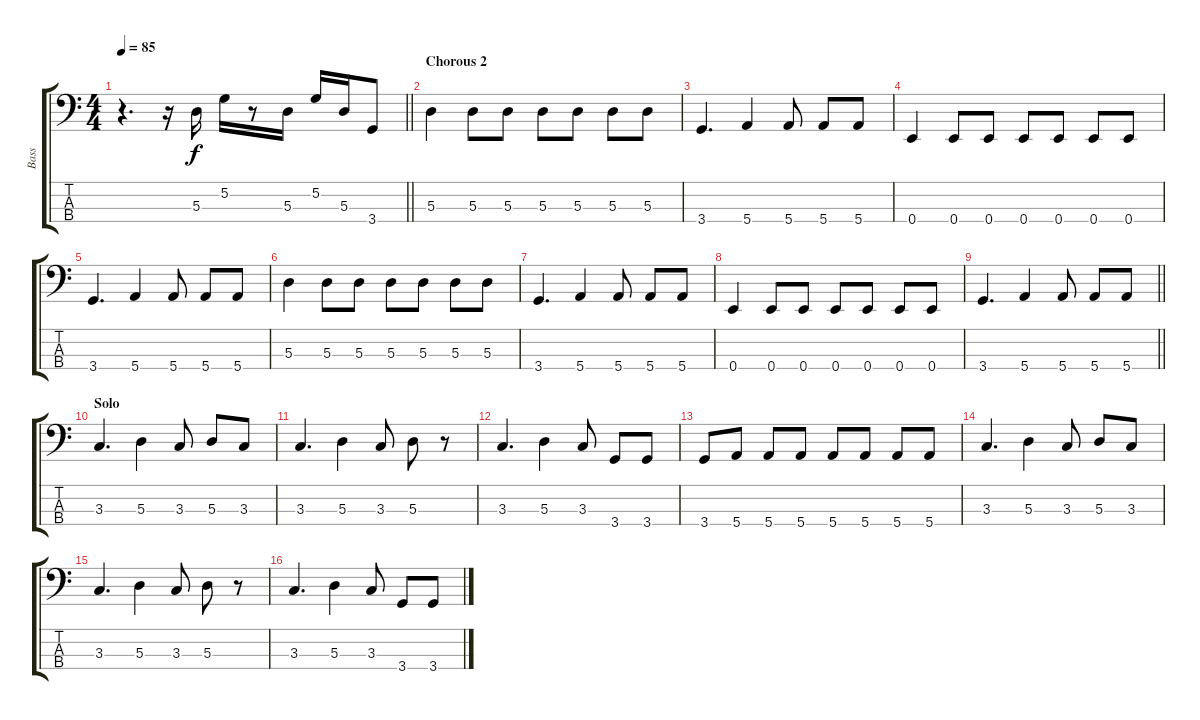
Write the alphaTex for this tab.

\track ("Bass" "Bass") {instrument electricbassfinger}
\staff {score tabs}
\tuning (G2 D2 A1 E1) {hide}
\ts (4 4)
\tempo 85
\clef f4
\barLineRight lightlight
\ks c
r.4{d dy f} r.16 5.3.16 5.2.16 r.8 5.3.16 5.2.16 5.3.16 3.4.8 |
\section ("" "Chorous 2")
5.3.4 5.3.8 5.3.8 5.3.8 5.3.8 5.3.8 5.3.8 |
3.4.4{d} 5.4.4 5.4.8 5.4.8 5.4.8 |
0.4.4 0.4.8 0.4.8 0.4.8 0.4.8 0.4.8 0.4.8 |
3.4.4{d} 5.4.4 5.4.8 5.4.8 5.4.8 |
5.3.4 5.3.8 5.3.8 5.3.8 5.3.8 5.3.8 5.3.8 |
3.4.4{d} 5.4.4 5.4.8 5.4.8 5.4.8 |
0.4.4 0.4.8 0.4.8 0.4.8 0.4.8 0.4.8 0.4.8 |
\barLineRight lightlight
3.4.4{d} 5.4.4 5.4.8 5.4.8 5.4.8 |
\section ("" "Solo")
3.3.4{d} 5.3.4 3.3.8 5.3.8 3.3.8 |
3.3.4{d} 5.3.4 3.3.8 5.3.8 r.8 |
3.3.4{d} 5.3.4 3.3.8 3.4.8 3.4.8 |
3.4.8 5.4.8 5.4.8 5.4.8 5.4.8 5.4.8 5.4.8 5.4.8 |
3.3.4{d} 5.3.4 3.3.8 5.3.8 3.3.8 |
3.3.4{d} 5.3.4 3.3.8 5.3.8 r.8 |
3.3.4{d} 5.3.4 3.3.8 3.4.8 3.4.8
